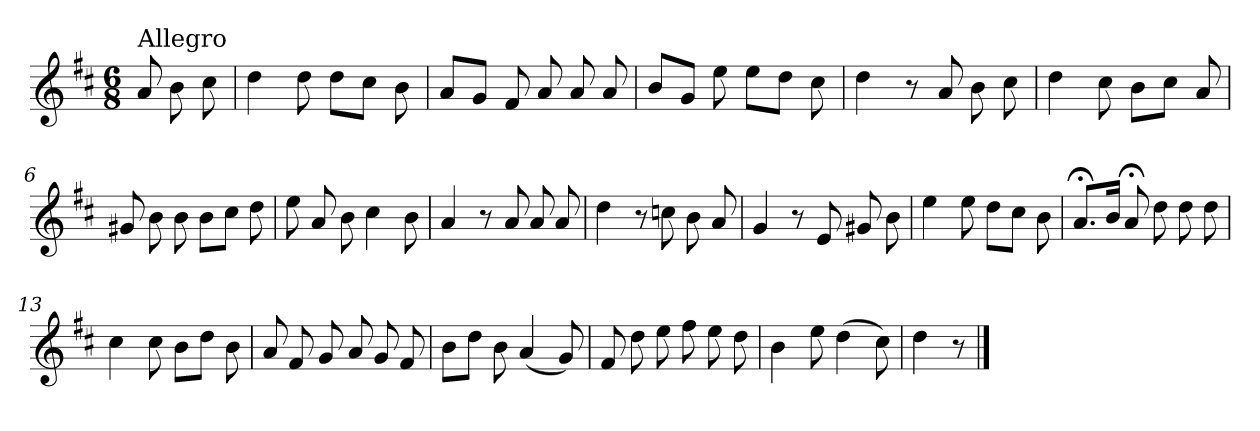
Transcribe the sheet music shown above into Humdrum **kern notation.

**kern
*part1
*staff1
*clefG2
*k[f#c#]
*D:
*M6/8
=
!LO:TX:a:t=Allegro
8a/
8b\
8cc#\
=1
4dd\
8dd\
8dd\L
8cc#\J
8b\
=2
8a/L
8g/J
8f#/
8a/
8a/
8a/
=3
8b/L
8g/J
8ee\
8ee\L
8dd\J
8cc#\
=4
4dd\
8r
8a/
8b\
8cc#\
=5
4dd\
8cc#\
8b\L
8cc#\J
8a/
!!LO:LB:g=z
=6
8g#X/
8b\
8b\
8b\L
8cc#\J
8dd\
=7
8ee\
8a/
8b\
4cc#\
8b\
=8
4a/
8r
8a/
8a/
8a/
=9
4dd\
8r
8ccn\
8b\
8a/
=10
4g/
8r
8e/
8g#X/
8b\
=11
4ee\
8ee\
8dd\L
8cc#\J
8b\
!!LO:LB:g=z
=12
8.a;</L
16b/Jk
8a;</
8dd\
8dd\
8dd\
=13
4cc#\
8cc#\
8b\L
8dd\J
8b\
=14
8a/
8f#/
8g/
8a/
8g/
8f#/
=15
8b\L
8dd\J
8b\
(<4a/
8g/)
=16
8f#/
8dd\
8ee\
8ff#\
8ee\
8dd\
=17
4b\
8ee\
(>4dd\
8cc#\)
!!LO:LB:g=z
=18
4dd\
8r
==
*-
